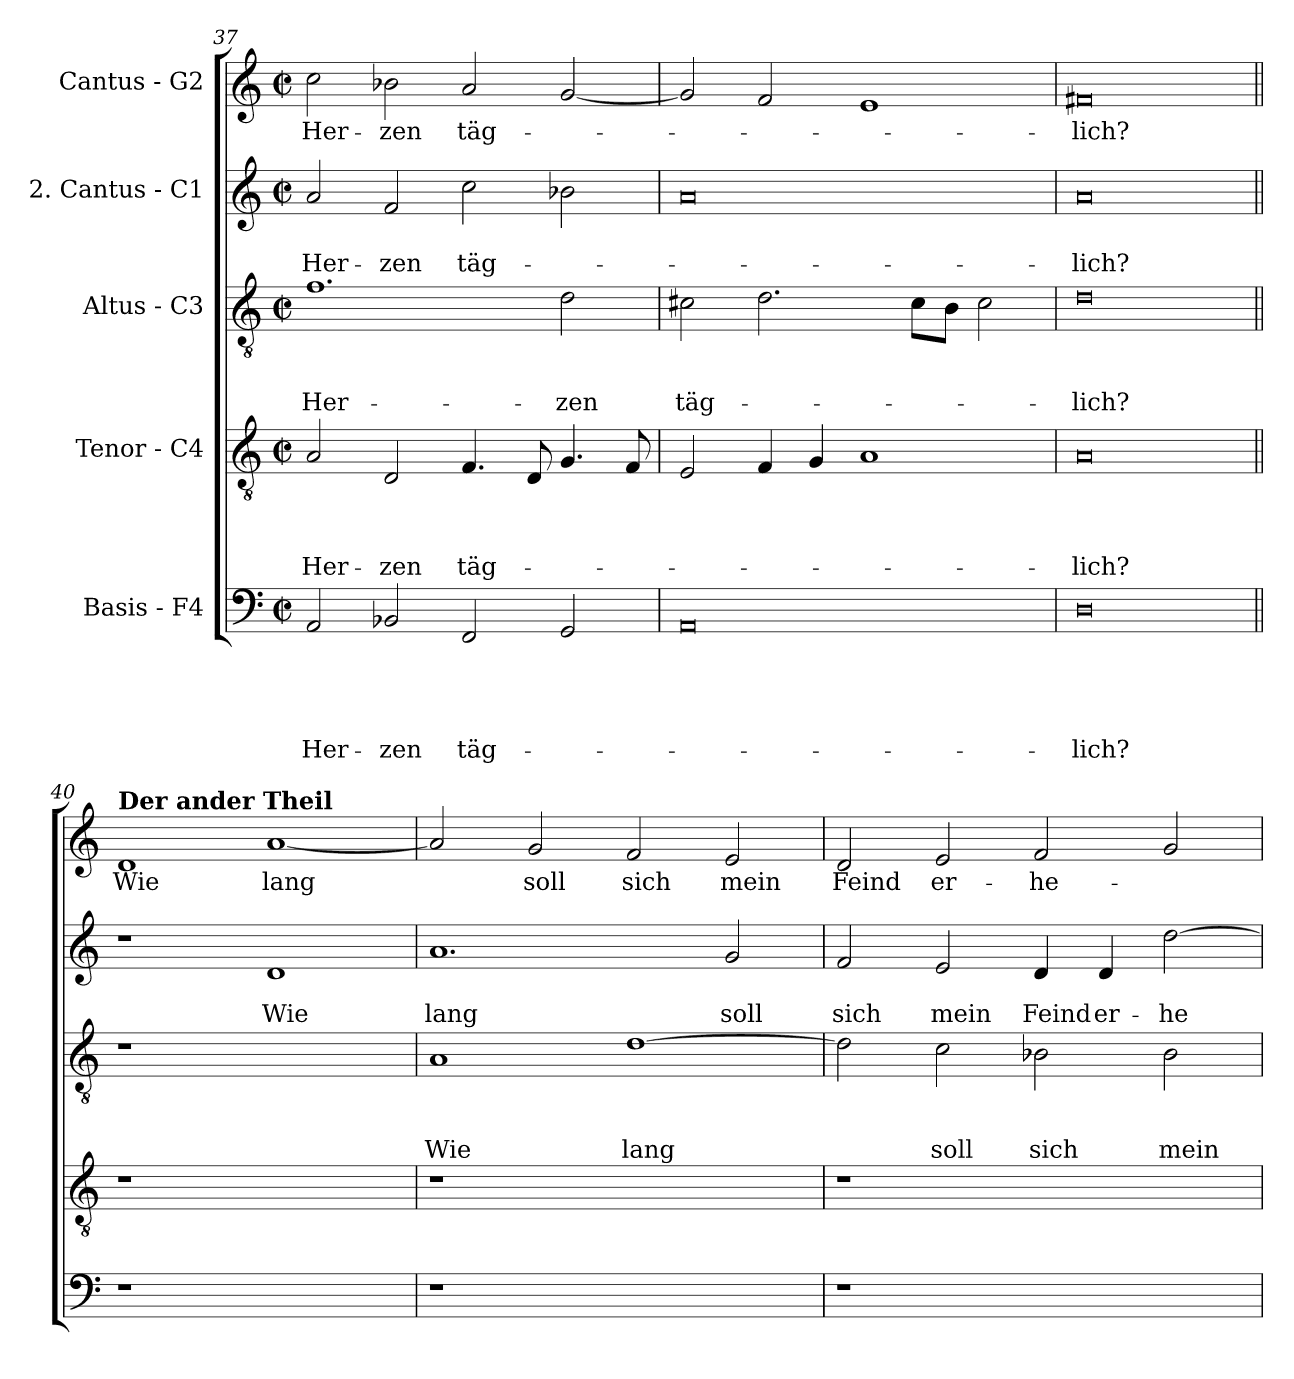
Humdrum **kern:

**kern	**text	**text	**text	**text	**text	**kern	**text	**text	**text	**text	**kern	**text	**text	**text	**kern	**text	**text	**kern	**text
*part5	*part5	*part5	*part5	*part5	*part5	*part4	*part4	*part4	*part4	*part4	*part3	*part3	*part3	*part3	*part2	*part2	*part2	*part1	*part1
*staff5	*staff5	*staff5	*staff5	*staff5	*staff5	*staff4	*staff4	*staff4	*staff4	*staff4	*staff3	*staff3	*staff3	*staff3	*staff2	*staff2	*staff2	*staff1	*staff1
*I"Basis - F4	*	*	*	*	*	*I"Tenor - C4	*	*	*	*	*I"Altus - C3	*	*	*	*I"2. Cantus - C1	*	*	*I"Cantus - G2	*
*clefF4	*	*	*	*	*	*clefGv2	*	*	*	*	*clefGv2	*	*	*	*clefG2	*	*	*clefG2	*
*k[]	*	*	*	*	*	*k[]	*	*	*	*	*k[]	*	*	*	*k[]	*	*	*k[]	*
*C:	*	*	*	*	*	*C:	*	*	*	*	*C:	*	*	*	*C:	*	*	*C:	*
*M2/2	*	*	*	*	*	*M2/2	*	*	*	*	*M2/2	*	*	*	*M2/2	*	*	*M2/2	*
*met(c|)	*	*	*	*	*	*met(c|)	*	*	*	*	*met(c|)	*	*	*	*met(c|)	*	*	*met(c|)	*
=37	=37	=37	=37	=37	=37	=37	=37	=37	=37	=37	=37	=37	=37	=37	=37	=37	=37	=37	=37
!	!	!	!	!	!LO:LY:b	!	!	!	!	!LO:LY:b	!	!	!	!LO:LY:b	!	!	!LO:LY:b	!	!LO:LY:b
2AA/	.	.	.	.	Her-	2A/	.	.	.	Her-	1.f	.	.	Her-	2a/	.	Her-	2cc\	Her-
!	!	!	!	!	!LO:LY:b	!	!	!	!	!LO:LY:b	!	!	!	!	!	!	!LO:LY:b	!	!LO:LY:b
2BB-X/	.	.	.	.	-zen	2D/	.	.	.	-zen	.	.	.	.	2f/	.	-zen	2b-X\	-zen
!	!	!	!	!	!LO:LY:b	!	!	!	!	!LO:LY:b	!	!	!	!	!	!	!LO:LY:b	!	!LO:LY:b
2FF/	.	.	.	.	täg-	4.F/	.	.	.	täg-	.	.	.	.	2cc\	.	täg-	2a/	täg-
.	.	.	.	.	.	8D/	.	.	.	.	.	.	.	.	.	.	.	.	.
!	!	!	!	!	!	!	!	!	!	!	!	!	!	!LO:LY:b	!	!	!	!	!
2GG/	.	.	.	.	.	4.G/	.	.	.	.	2d\	.	.	-zen	2b-X\	.	.	[2g/	.
.	.	.	.	.	.	8F/	.	.	.	.	.	.	.	.	.	.	.	.	.
!!LO:PB:g=z
=38	=38	=38	=38	=38	=38	=38	=38	=38	=38	=38	=38	=38	=38	=38	=38	=38	=38	=38	=38
!	!	!	!	!	!	!	!	!	!	!	!	!	!	!LO:LY:b	!	!	!	!	!
0AA	.	.	.	.	.	2E/	.	.	.	.	2c#X\	.	.	täg-	0a	.	.	2g/]	.
.	.	.	.	.	.	4F/	.	.	.	.	2.d\	.	.	.	.	.	.	2f/	.
.	.	.	.	.	.	4G/	.	.	.	.	.	.	.	.	.	.	.	.	.
.	.	.	.	.	.	1A	.	.	.	.	.	.	.	.	.	.	.	1e	.
.	.	.	.	.	.	.	.	.	.	.	8c#\L	.	.	.	.	.	.	.	.
.	.	.	.	.	.	.	.	.	.	.	8B\J	.	.	.	.	.	.	.	.
.	.	.	.	.	.	.	.	.	.	.	2c#\	.	.	.	.	.	.	.	.
=39	=39	=39	=39	=39	=39	=39	=39	=39	=39	=39	=39	=39	=39	=39	=39	=39	=39	=39	=39
!	!	!	!	!	!LO:LY:b	!	!	!	!	!LO:LY:b	!	!	!	!LO:LY:b	!	!	!LO:LY:b	!	!LO:LY:b
0D	.	.	.	.	-lich?	0A	.	.	.	-lich?	0d	.	.	-lich?	0a	.	-lich?	0f#X	-lich?
=40||	=40||	=40||	=40||	=40||	=40||	=40||	=40||	=40||	=40||	=40||	=40||	=40||	=40||	=40||	=40||	=40||	=40||	=40||	=40||
!	!	!	!	!	!	!	!	!	!	!	!	!	!	!	!	!	!	!LO:TX:a:B:t=Der ander Theil	!
!	!	!	!	!	!	!	!	!	!	!	!	!	!	!	!	!	!	!	!LO:LY:b
1r	.	.	.	.	.	1r	.	.	.	.	1r	.	.	.	1r	.	.	1d	Wie
!	!	!	!	!	!	!	!	!	!	!	!	!	!	!	!	!	!LO:LY:b	!	!LO:LY:b
1ryy	.	.	.	.	.	1ryy	.	.	.	.	1ryy	.	.	.	1d	.	Wie	[1a	lang
=41	=41	=41	=41	=41	=41	=41	=41	=41	=41	=41	=41	=41	=41	=41	=41	=41	=41	=41	=41
!	!	!	!	!	!	!	!	!	!	!	!	!	!	!LO:LY:b	!	!	!LO:LY:b	!	!
1r	.	.	.	.	.	1r	.	.	.	.	1A	.	.	Wie	1.a	.	lang	2a/]	.
!	!	!	!	!	!	!	!	!	!	!	!	!	!	!	!	!	!	!	!LO:LY:b
.	.	.	.	.	.	.	.	.	.	.	.	.	.	.	.	.	.	2g/	soll
!	!	!	!	!	!	!	!	!	!	!	!	!	!	!LO:LY:b	!	!	!	!	!LO:LY:b
1ryy	.	.	.	.	.	1ryy	.	.	.	.	[1d	.	.	lang	.	.	.	2f/	sich
!	!	!	!	!	!	!	!	!	!	!	!	!	!	!	!	!	!LO:LY:b	!	!LO:LY:b
.	.	.	.	.	.	.	.	.	.	.	.	.	.	.	2g/	.	soll	2e/	mein
=42	=42	=42	=42	=42	=42	=42	=42	=42	=42	=42	=42	=42	=42	=42	=42	=42	=42	=42	=42
!	!	!	!	!	!	!	!	!	!	!	!	!	!	!	!	!	!LO:LY:b	!	!LO:LY:b
1r	.	.	.	.	.	1r	.	.	.	.	2d\]	.	.	.	2f/	.	sich	2d/	Feind
!	!	!	!	!	!	!	!	!	!	!	!	!	!	!LO:LY:b	!	!	!LO:LY:b	!	!LO:LY:b
.	.	.	.	.	.	.	.	.	.	.	2c\	.	.	soll	2e/	.	mein	2e/	er-
!	!	!	!	!	!	!	!	!	!	!	!	!	!	!LO:LY:b	!	!	!LO:LY:b	!	!LO:LY:b
1ryy	.	.	.	.	.	1ryy	.	.	.	.	2B-X\	.	.	sich	4d/	.	Feind	2f/	-he-
!	!	!	!	!	!	!	!	!	!	!	!	!	!	!	!	!	!LO:LY:b	!	!
.	.	.	.	.	.	.	.	.	.	.	.	.	.	.	4d/	.	er-	.	.
!	!	!	!	!	!	!	!	!	!	!	!	!	!	!LO:LY:b	!	!	!LO:LY:b	!	!
.	.	.	.	.	.	.	.	.	.	.	2B-\	.	.	mein	[2dd\	.	-he-	2g/	.
=	=	=	=	=	=	=	=	=	=	=	=	=	=	=	=	=	=	=	=
*-	*-	*-	*-	*-	*-	*-	*-	*-	*-	*-	*-	*-	*-	*-	*-	*-	*-	*-	*-
